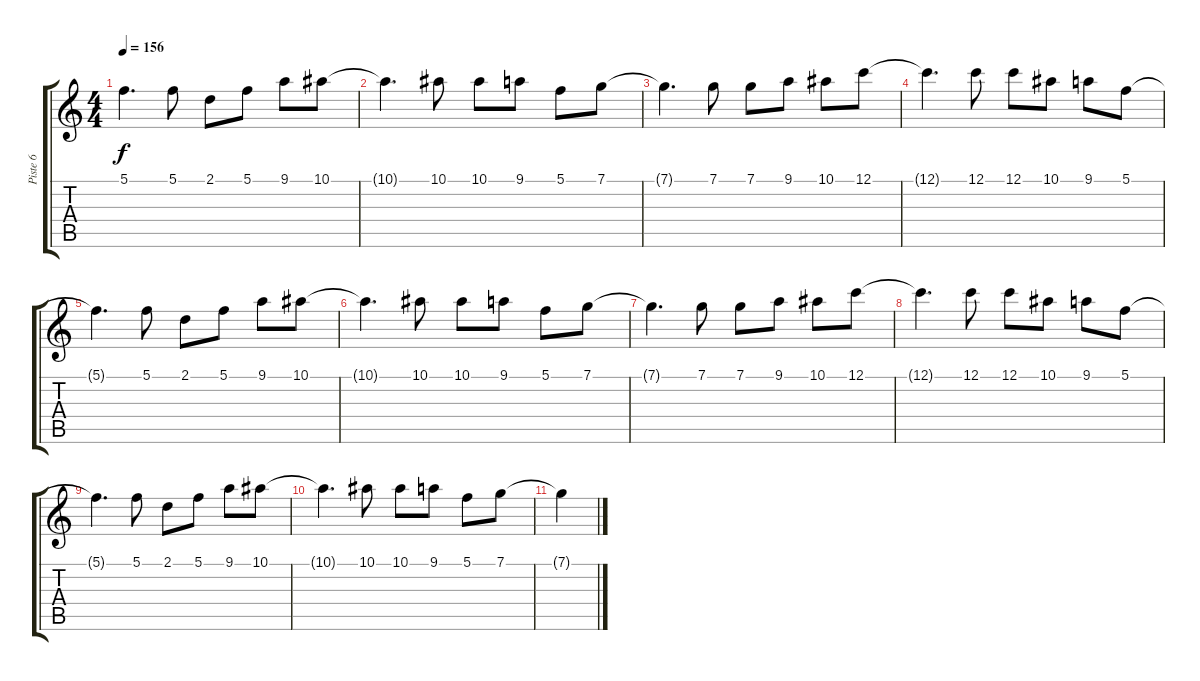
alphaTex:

\track ("Piste 6" "Piste 6") {instrument overdrivenguitar}
\staff {score tabs}
\tuning (C4 G3 Eb3 Bb2 F2 C2) {hide}
\ts (4 4)
\tempo 156
\clef g2
\ks c
5.1{t}.4{d dy f} 5.1.8 2.1.8 5.1.8 9.1.8 10.1.8 |
10.1{t}.4{d} 10.1.8 10.1.8 9.1.8 5.1.8 7.1.8 |
7.1{t}.4{d} 7.1.8 7.1.8 9.1.8 10.1.8 12.1.8 |
12.1{t}.4{d} 12.1.8 12.1.8 10.1.8 9.1.8 5.1.8 |
5.1{t}.4{d} 5.1.8 2.1.8 5.1.8 9.1.8 10.1.8 |
10.1{t}.4{d} 10.1.8 10.1.8 9.1.8 5.1.8 7.1.8 |
7.1{t}.4{d} 7.1.8 7.1.8 9.1.8 10.1.8 12.1.8 |
12.1{t}.4{d} 12.1.8 12.1.8 10.1.8 9.1.8 5.1.8 |
5.1{t}.4{d} 5.1.8 2.1.8 5.1.8 9.1.8 10.1.8 |
10.1{t}.4{d} 10.1.8 10.1.8 9.1.8 5.1.8 7.1.8 |
7.1{t}.4
